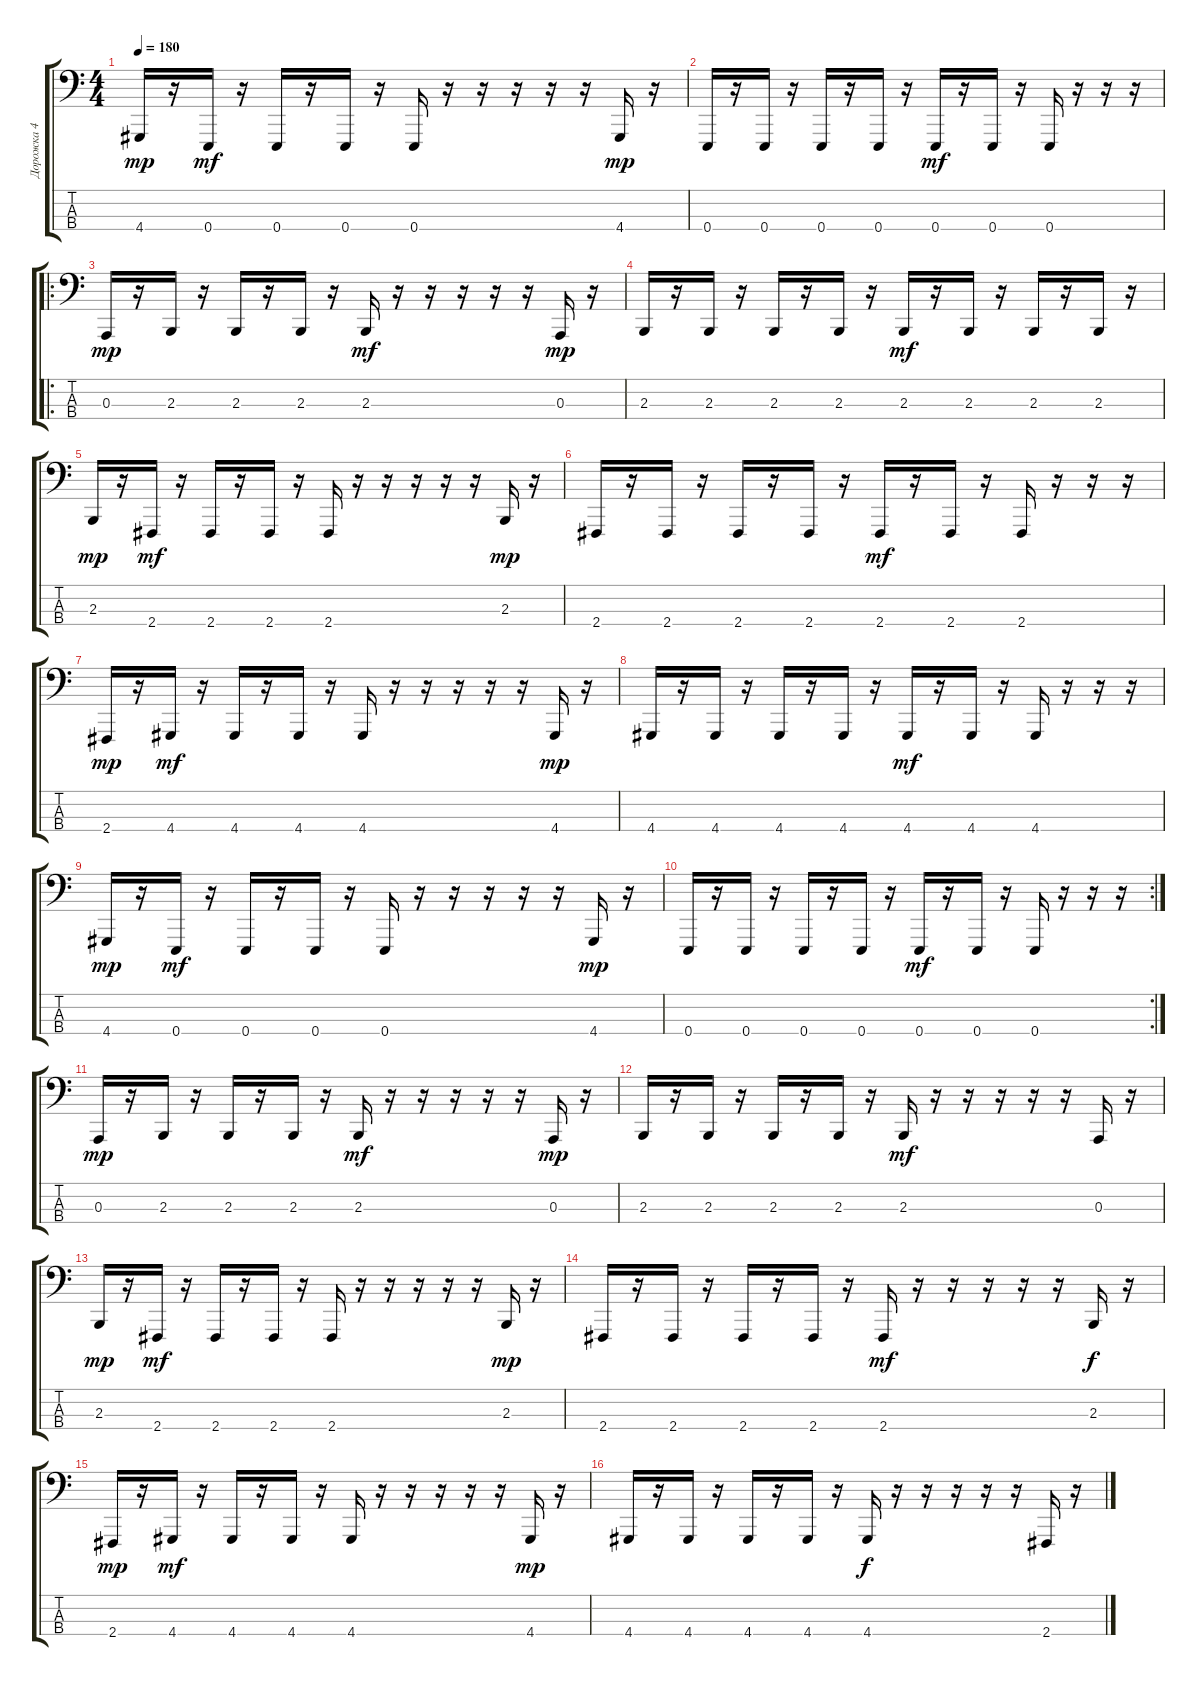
\track ("Дорожка 4" "Дорожка 4") {instrument lead8bassandlead}
\staff {score tabs}
\tuning (G2 D2 A1 E1) {hide}
\ts (4 4)
\tempo 180
\clef f4
\ks c
4.4.16{dy mp} r.16 0.4.16{dy mf} r.16 0.4.16 r.16 0.4.16 r.16 0.4.16 r.16 r.16 r.16 r.16 r.16 4.4.16{dy mp} r.16 |
0.4.16 r.16 0.4.16 r.16 0.4.16 r.16 0.4.16 r.16 0.4.16{dy mf} r.16 0.4.16 r.16 0.4.16 r.16 r.16 r.16 |
\ro
0.3.16{dy mp} r.16 2.3.16 r.16 2.3.16 r.16 2.3.16 r.16 2.3.16{dy mf} r.16 r.16 r.16 r.16 r.16 0.3.16{dy mp} r.16 |
2.3.16 r.16 2.3.16 r.16 2.3.16 r.16 2.3.16 r.16 2.3.16{dy mf} r.16 2.3.16 r.16 2.3.16 r.16 2.3.16 r.16 |
2.3.16{dy mp} r.16 2.4.16{dy mf} r.16 2.4.16 r.16 2.4.16 r.16 2.4.16 r.16 r.16 r.16 r.16 r.16 2.3.16{dy mp} r.16 |
2.4.16 r.16 2.4.16 r.16 2.4.16 r.16 2.4.16 r.16 2.4.16{dy mf} r.16 2.4.16 r.16 2.4.16 r.16 r.16 r.16 |
2.4.16{dy mp} r.16 4.4.16{dy mf} r.16 4.4.16 r.16 4.4.16 r.16 4.4.16 r.16 r.16 r.16 r.16 r.16 4.4.16{dy mp} r.16 |
4.4.16 r.16 4.4.16 r.16 4.4.16 r.16 4.4.16 r.16 4.4.16{dy mf} r.16 4.4.16 r.16 4.4.16 r.16 r.16 r.16 |
4.4.16{dy mp} r.16 0.4.16{dy mf} r.16 0.4.16 r.16 0.4.16 r.16 0.4.16 r.16 r.16 r.16 r.16 r.16 4.4.16{dy mp} r.16 |
\rc 2
0.4.16 r.16 0.4.16 r.16 0.4.16 r.16 0.4.16 r.16 0.4.16{dy mf} r.16 0.4.16 r.16 0.4.16 r.16 r.16 r.16{balance 8} |
0.3.16{dy mp balance 0} r.16 2.3.16 r.16 2.3.16 r.16 2.3.16 r.16 2.3.16{dy mf} r.16 r.16 r.16 r.16 r.16 0.3.16{dy mp} r.16 |
2.3.16{balance 16} r.16 2.3.16 r.16 2.3.16 r.16 2.3.16 r.16 2.3.16{dy mf} r.16 r.16 r.16 r.16 r.16 0.3.16 r.16 |
2.3.16{dy mp balance 0} r.16 2.4.16{dy mf} r.16 2.4.16 r.16 2.4.16 r.16 2.4.16 r.16 r.16 r.16 r.16 r.16 2.3.16{dy mp} r.16 |
2.4.16{balance 16} r.16 2.4.16 r.16 2.4.16 r.16 2.4.16 r.16 2.4.16{dy mf} r.16 r.16 r.16 r.16 r.16 2.3.16{dy f} r.16 |
2.4.16{dy mp balance 0} r.16 4.4.16{dy mf} r.16 4.4.16 r.16 4.4.16 r.16 4.4.16 r.16 r.16 r.16 r.16 r.16 4.4.16{dy mp} r.16 |
4.4.16{balance 16} r.16 4.4.16 r.16 4.4.16 r.16 4.4.16 r.16 4.4.16{dy f} r.16 r.16 r.16 r.16 r.16 2.4.16 r.16
